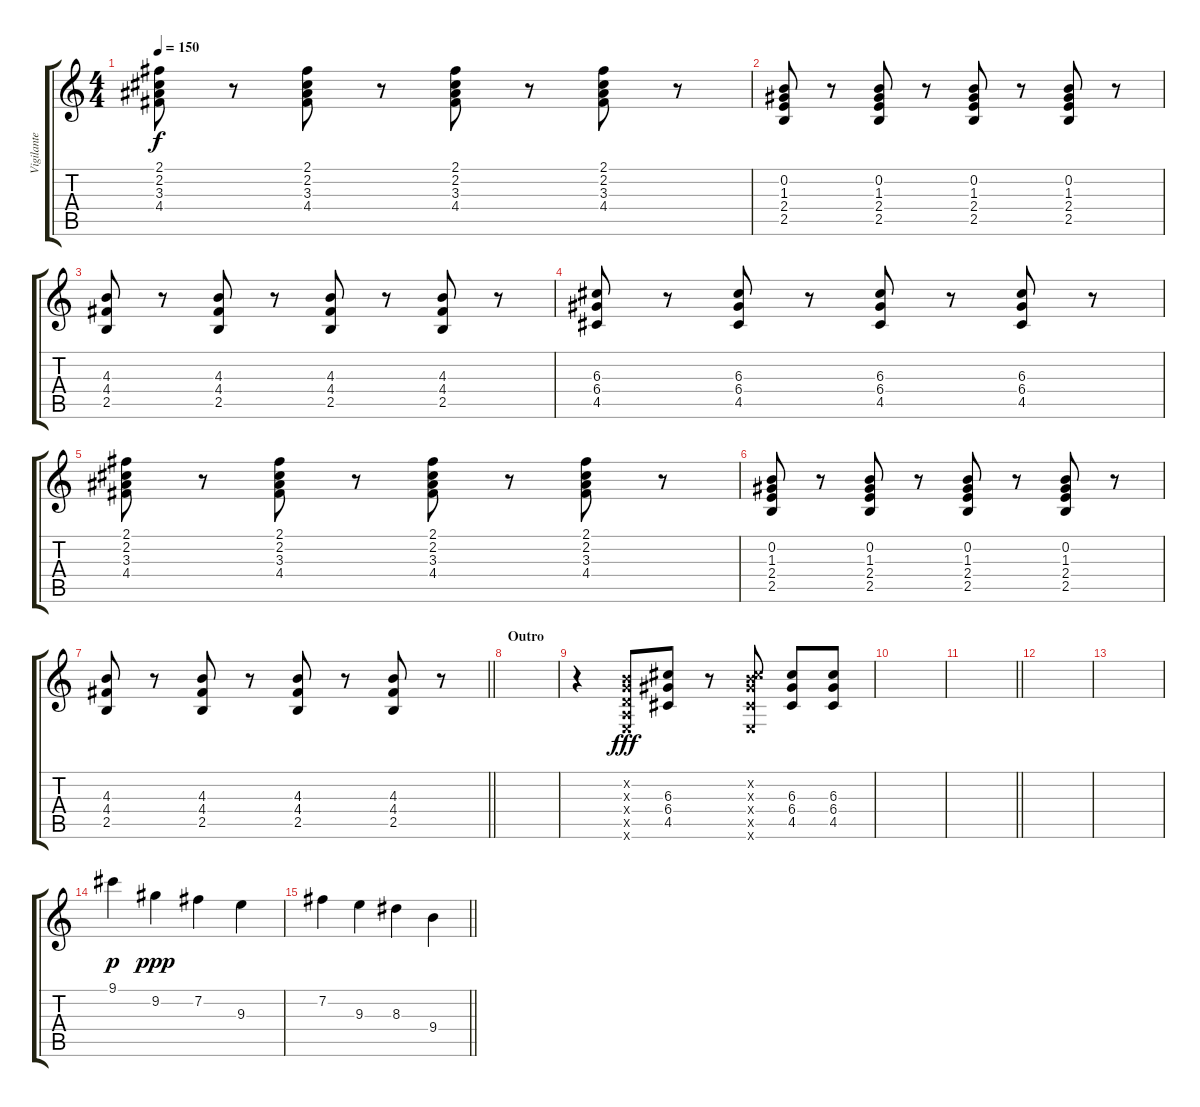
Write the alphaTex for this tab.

\track ("Vigilante Carlstroem" "Vigilante ") {instrument overdrivenguitar}
\staff {score tabs}
\tuning (E4 B3 G3 D3 A2 E2) {hide}
\ts (4 4)
\tempo 150
\clef g2
\ks c
(2.1 2.2 3.3 4.4).8{dy f} r.8 (2.1 2.2 3.3 4.4).8 r.8 (2.1 2.2 3.3 4.4).8 r.8 (2.1 2.2 3.3 4.4).8 r.8 |
(0.2 1.3 2.4 2.5).8 r.8 (0.2 1.3 2.4 2.5).8 r.8 (0.2 1.3 2.4 2.5).8 r.8 (0.2 1.3 2.4 2.5).8 r.8 |
(4.3 4.4 2.5).8 r.8 (4.3 4.4 2.5).8 r.8 (4.3 4.4 2.5).8 r.8 (4.3 4.4 2.5).8 r.8 |
(6.3 6.4 4.5).8 r.8 (6.3 6.4 4.5).8 r.8 (6.3 6.4 4.5).8 r.8 (6.3 6.4 4.5).8 r.8 |
(2.1 2.2 3.3 4.4).8 r.8 (2.1 2.2 3.3 4.4).8 r.8 (2.1 2.2 3.3 4.4).8 r.8 (2.1 2.2 3.3 4.4).8 r.8 |
(0.2 1.3 2.4 2.5).8 r.8 (0.2 1.3 2.4 2.5).8 r.8 (0.2 1.3 2.4 2.5).8 r.8 (0.2 1.3 2.4 2.5).8 r.8 |
\barLineRight lightlight
(4.3 4.4 2.5).8 r.8 (4.3 4.4 2.5).8 r.8 (4.3 4.4 2.5).8 r.8 (4.3 4.4 2.5).8 r.8 |
\section ("" "Outro")
|
r.4 (0.2{x} 0.3{x} 0.4{x} 0.5{x} 0.6{x}).8{dy fff} (6.3 6.4 4.5).8 r.8 (0.2{x} 6.3{x} 6.4{x} 4.5{x} 0.6{x}).8 (6.3 6.4 4.5).8 (6.3 6.4 4.5).8 |
|
\barLineRight lightlight
|
|
|
9.1.4{dy p} 9.2.4{dy ppp} 7.2.4 9.3.4 |
\barLineRight lightlight
7.2.4 9.3.4 8.3.4 9.4.4
